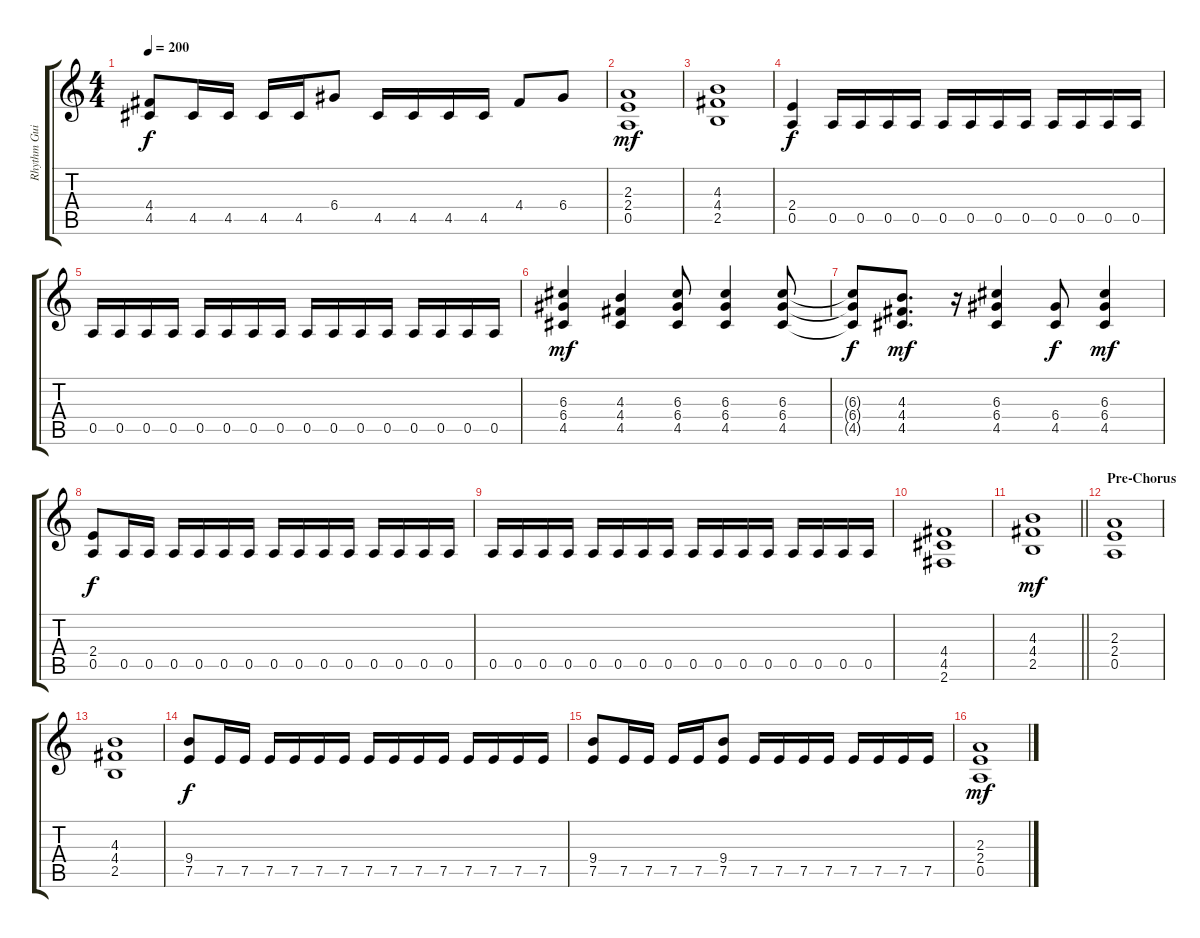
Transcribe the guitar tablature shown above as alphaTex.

\track ("Rhythm Guitar" "Rhythm Gui") {instrument distortionguitar}
\staff {score tabs}
\tuning (E4 B3 G3 D3 A2 E2) {hide}
\ts (4 4)
\tempo 200
\clef g2
\ks c
(4.4 4.5).8{dy f} 4.5.16 4.5.16 4.5.16 4.5.16 6.4.8 4.5.16 4.5.16 4.5.16 4.5.16 4.4.8 6.4.8 |
(2.3 2.4 0.5).1{dy mf} |
(4.3 4.4 2.5).1 |
(2.4 0.5).4{dy f} 0.5.16 0.5.16 0.5.16 0.5.16 0.5.16 0.5.16 0.5.16 0.5.16 0.5.16 0.5.16 0.5.16 0.5.16 |
0.5.16 0.5.16 0.5.16 0.5.16 0.5.16 0.5.16 0.5.16 0.5.16 0.5.16 0.5.16 0.5.16 0.5.16 0.5.16 0.5.16 0.5.16 0.5.16 |
(6.3 6.4 4.5).4{dy mf} (4.3 4.4 4.5).4 (6.3 6.4 4.5).8 (6.3 6.4 4.5).4 (6.3 6.4 4.5).8 |
(6.3{t} 6.4{t} 4.5{t}).8{dy f} (4.3 4.4 4.5).8{d dy mf} r.16 (6.3 6.4 4.5).4 (6.4 4.5).8{dy f} (6.3 6.4 4.5).4{dy mf} |
(2.4 0.5).8{dy f} 0.5.16 0.5.16 0.5.16 0.5.16 0.5.16 0.5.16 0.5.16 0.5.16 0.5.16 0.5.16 0.5.16 0.5.16 0.5.16 0.5.16 |
0.5.16 0.5.16 0.5.16 0.5.16 0.5.16 0.5.16 0.5.16 0.5.16 0.5.16 0.5.16 0.5.16 0.5.16 0.5.16 0.5.16 0.5.16 0.5.16 |
(4.4 4.5 2.6).1 |
\barLineRight lightlight
(4.3 4.4 2.5).1{dy mf} |
\section ("" "Pre-Chorus")
(2.3 2.4 0.5).1 |
(4.3 4.4 2.5).1 |
(9.4 7.5).8{dy f} 7.5.16 7.5.16 7.5.16 7.5.16 7.5.16 7.5.16 7.5.16 7.5.16 7.5.16 7.5.16 7.5.16 7.5.16 7.5.16 7.5.16 |
(9.4 7.5).8 7.5.16 7.5.16 7.5.16 7.5.16 (9.4 7.5).8 7.5.16 7.5.16 7.5.16 7.5.16 7.5.16 7.5.16 7.5.16 7.5.16 |
(2.3 2.4 0.5).1{dy mf}
